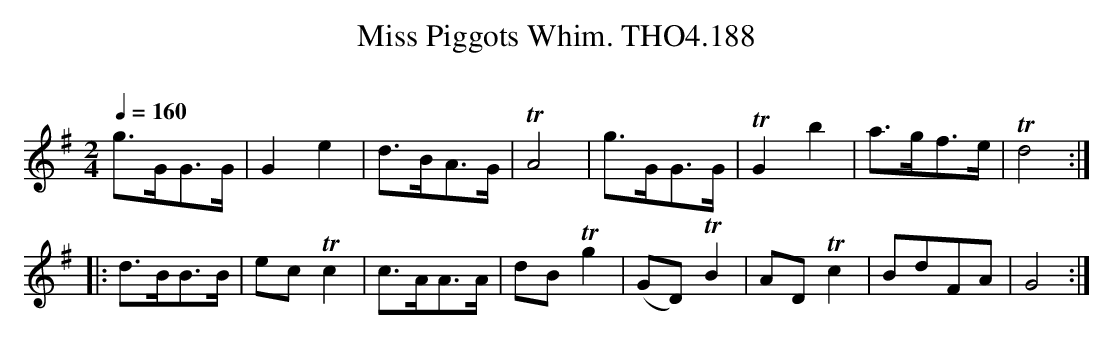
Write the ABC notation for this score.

X:1
T:Miss Piggots Whim. THO4.188
O:
M:2/4
L:1/8
Q:1/4=160
K:G
g>GG>G|G2e2|d>BA>G|TA4|g>GG>G|TG2b2|a>gf>e|Td4:|
|:d>BB>B|ec Tc2|c>AA>A|dB Tg2|(GD) TB2|AD Tc2|BdFA|G4:|
